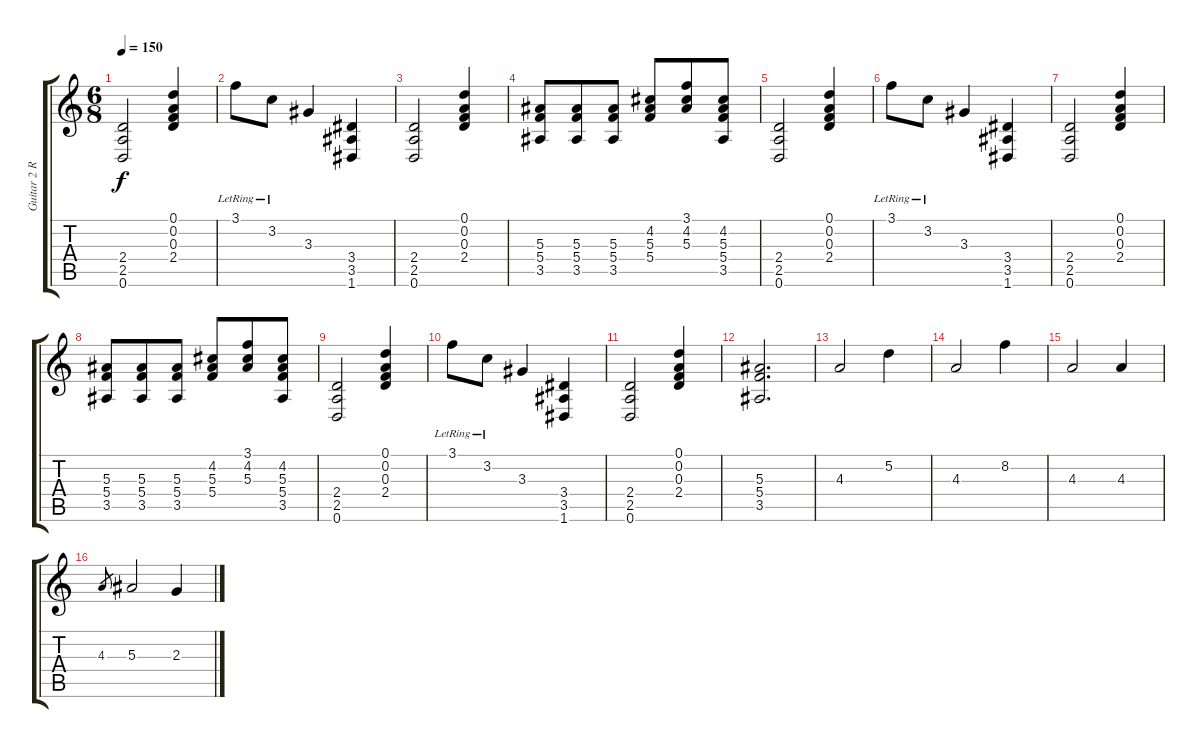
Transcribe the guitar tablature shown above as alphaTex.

\track ("Guitar 2 Right" "Guitar 2 R") {instrument distortionguitar}
\staff {score tabs}
\tuning (D4 A3 F3 C3 G2 D2) {hide}
\ts (6 8)
\tempo 150
\clef g2
\ks c
(2.4 2.5 0.6).2{dy f} (0.1 0.2 0.3 2.4).4 |
3.1{lr}.8 3.2{lr}.8 3.3.4 (3.4 3.5 1.6).4 |
(2.4 2.5 0.6).2 (0.1 0.2 0.3 2.4).4 |
(5.3 5.4 3.5).8 (5.3 5.4 3.5).8 (5.3 5.4 3.5).8 (4.2 5.3 5.4).8 (3.1 4.2 5.3).8 (4.2 5.3 5.4 3.5).8 |
(2.4 2.5 0.6).2 (0.1 0.2 0.3 2.4).4 |
3.1{lr}.8 3.2{lr}.8 3.3.4 (3.4 3.5 1.6).4 |
(2.4 2.5 0.6).2 (0.1 0.2 0.3 2.4).4 |
(5.3 5.4 3.5).8 (5.3 5.4 3.5).8 (5.3 5.4 3.5).8 (4.2 5.3 5.4).8 (3.1 4.2 5.3).8 (4.2 5.3 5.4 3.5).8 |
(2.4 2.5 0.6).2 (0.1 0.2 0.3 2.4).4 |
3.1{lr}.8 3.2{lr}.8 3.3.4 (3.4 3.5 1.6).4 |
(2.4 2.5 0.6).2 (0.1 0.2 0.3 2.4).4 |
(5.3 5.4 3.5).2{d} |
4.3.2 5.2.4 |
4.3.2 8.2.4 |
4.3.2 4.3.4 |
4.3.8{gr} 5.3.2 2.3.4
